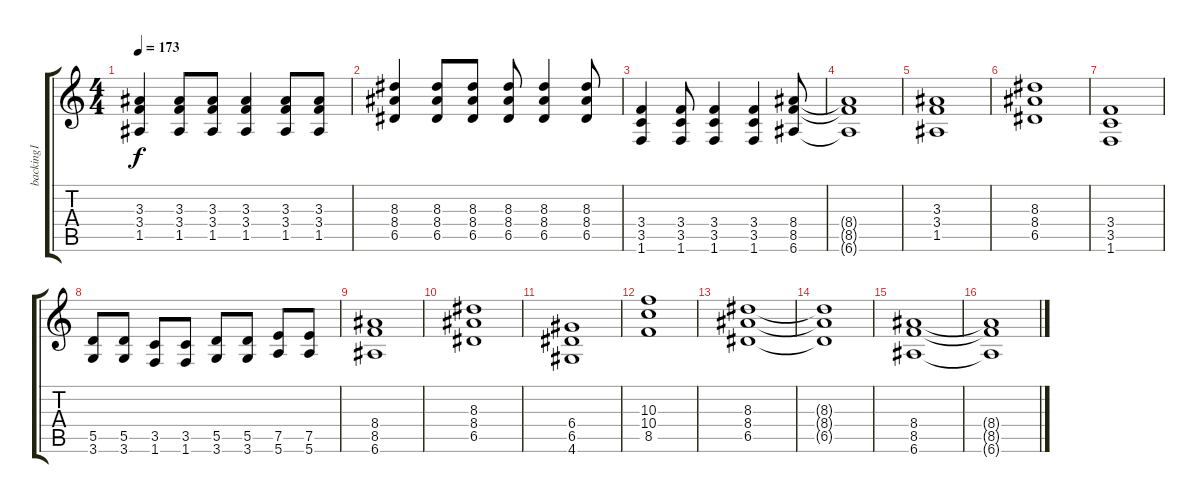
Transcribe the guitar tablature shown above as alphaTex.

\track ("backing1" "backing1") {mute instrument overdrivenguitar}
\staff {score tabs}
\tuning (E4 B3 G3 D3 A2 E2) {hide}
\ts (4 4)
\tempo 173
\clef g2
\ks c
(3.3 3.4 1.5).4{dy f} (3.3 3.4 1.5).8 (3.3 3.4 1.5).8 (3.3 3.4 1.5).4 (3.3 3.4 1.5).8 (3.3 3.4 1.5).8 |
(8.3 8.4 6.5).4 (8.3 8.4 6.5).8 (8.3 8.4 6.5).8 (8.3 8.4 6.5).8 (8.3 8.4 6.5).4 (8.3 8.4 6.5).8 |
(3.4 3.5 1.6).4 (3.4 3.5 1.6).8 (3.4 3.5 1.6).4 (3.4 3.5 1.6).4 (8.4 8.5 6.6).8 |
(8.4{t} 8.5{t} 6.6{t}).1 |
(3.3 3.4 1.5).1 |
(8.3 8.4 6.5).1 |
(3.4 3.5 1.6).1 |
(5.5 3.6).8 (5.5 3.6).8 (3.5 1.6).8 (3.5 1.6).8 (5.5 3.6).8 (5.5 3.6).8 (7.5 5.6).8 (7.5 5.6).8 |
(8.4 8.5 6.6).1 |
(8.3 8.4 6.5).1 |
(6.4 6.5 4.6).1 |
(10.3 10.4 8.5).1 |
(8.3 8.4 6.5).1 |
(8.3{t} 8.4{t} 6.5{t}).1 |
(8.4 8.5 6.6).1 |
(8.4{t} 8.5{t} 6.6{t}).1
